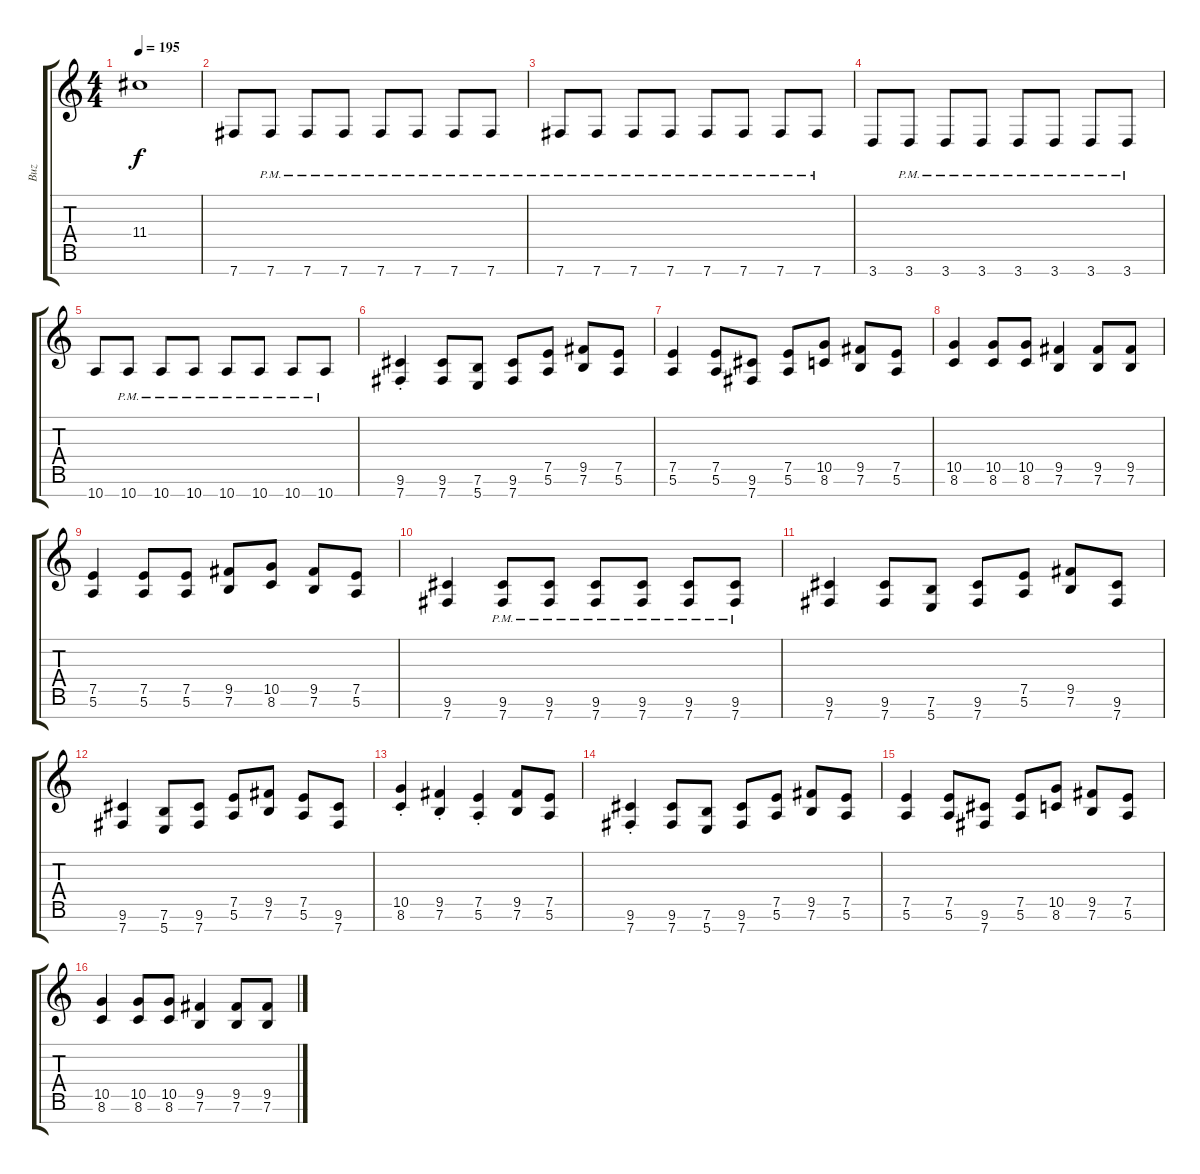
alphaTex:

\track ("Buz" "Buz") {instrument distortionguitar}
\staff {score tabs}
\tuning (E4 B3 G3 D3 A2 E2 B1) {hide}
\ts (4 4)
\tempo 195
\clef g2
\ks c
11.4{t}.1{dy f} |
7.7.8 7.7{pm}.8 7.7{pm}.8 7.7{pm}.8 7.7{pm}.8 7.7{pm}.8 7.7{pm}.8 7.7{pm}.8 |
7.7{pm}.8 7.7{pm}.8 7.7{pm}.8 7.7{pm}.8 7.7{pm}.8 7.7{pm}.8 7.7{pm}.8 7.7{pm}.8 |
3.7.8 3.7{pm}.8 3.7{pm}.8 3.7{pm}.8 3.7{pm}.8 3.7{pm}.8 3.7{pm}.8 3.7{pm}.8 |
10.7.8 10.7{pm}.8 10.7{pm}.8 10.7{pm}.8 10.7{pm}.8 10.7{pm}.8 10.7{pm}.8 10.7{pm}.8 |
(9.6 7.7{st}).4 (9.6 7.7).8 (7.6 5.7).8 (9.6 7.7).8 (7.5 5.6).8 (9.5 7.6).8 (7.5 5.6).8 |
(7.5 5.6).4 (7.5 5.6).8 (9.6 7.7).8 (7.5 5.6).8 (10.5 8.6).8 (9.5 7.6).8 (7.5 5.6).8 |
(10.5 8.6).4 (10.5 8.6).8 (10.5 8.6).8 (9.5 7.6).4 (9.5 7.6).8 (9.5 7.6).8 |
(7.5 5.6).4 (7.5 5.6).8 (7.5 5.6).8 (9.5 7.6).8 (10.5 8.6).8 (9.5 7.6).8 (7.5 5.6).8 |
(9.6 7.7).4 (9.6{pm} 7.7{pm}).8 (9.6{pm} 7.7{pm}).8 (9.6{pm} 7.7{pm}).8 (9.6{pm} 7.7{pm}).8 (9.6{pm} 7.7{pm}).8 (9.6{pm} 7.7{pm}).8 |
(9.6 7.7).4 (9.6 7.7).8 (7.6 5.7).8 (9.6 7.7).8 (7.5 5.6).8 (9.5 7.6).8 (9.6 7.7).8 |
(9.6 7.7).4 (7.6 5.7).8 (9.6 7.7).8 (7.5 5.6).8 (9.5 7.6).8 (7.5 5.6).8 (9.6 7.7).8 |
(10.5{st} 8.6{st}).4 (9.5{st} 7.6{st}).4 (7.5{st} 5.6{st}).4 (9.5 7.6).8 (7.5 5.6).8 |
(9.6 7.7{st}).4 (9.6 7.7).8 (7.6 5.7).8 (9.6 7.7).8 (7.5 5.6).8 (9.5 7.6).8 (7.5 5.6).8 |
(7.5 5.6).4 (7.5 5.6).8 (9.6 7.7).8 (7.5 5.6).8 (10.5 8.6).8 (9.5 7.6).8 (7.5 5.6).8 |
(10.5 8.6).4 (10.5 8.6).8 (10.5 8.6).8 (9.5 7.6).4 (9.5 7.6).8 (9.5 7.6).8
